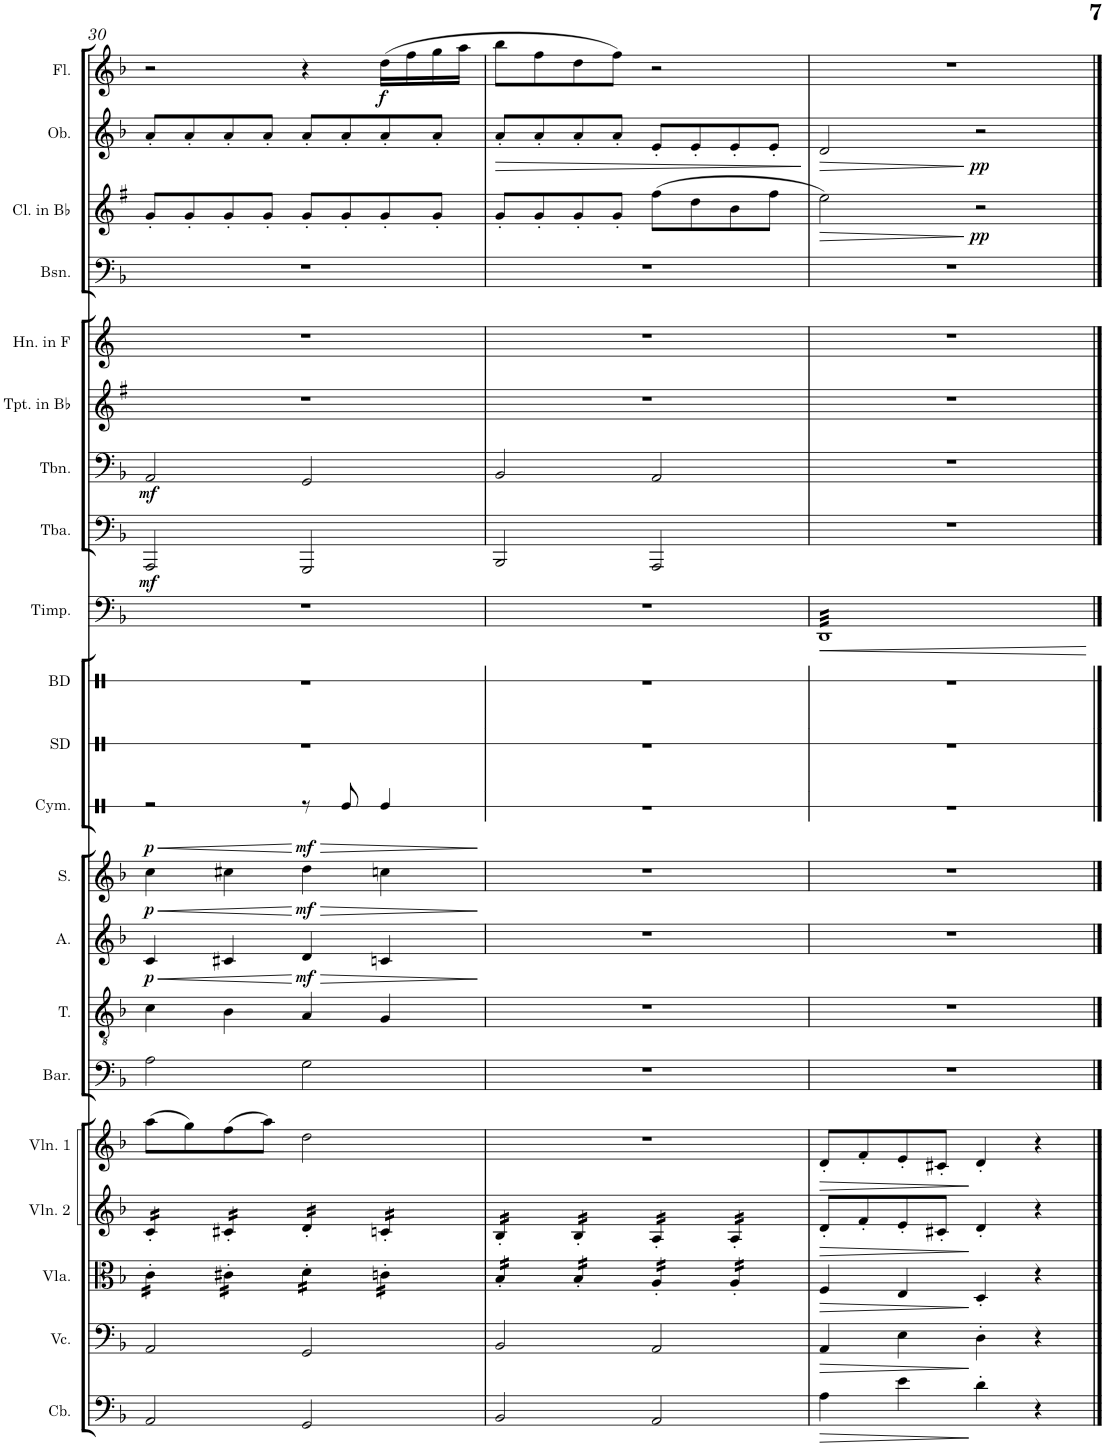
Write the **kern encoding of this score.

**kern	**dynam	**kern	**dynam	**kern	**dynam	**kern	**dynam	**kern	**dynam	**kern	**kern	**dynam	**kern	**dynam	**kern	**dynam	**kern	**kern	**kern	**kern	**dynam	**kern	**dynam	**kern	**dynam	**kern	**kern	**kern	**kern	**dynam	**kern	**dynam	**kern	**dynam
*part21	*part21	*part20	*part20	*part19	*part19	*part18	*part18	*part17	*part17	*part16	*part15	*part15	*part14	*part14	*part13	*part13	*part12	*part11	*part10	*part9	*part9	*part8	*part8	*part7	*part7	*part6	*part5	*part4	*part3	*part3	*part2	*part2	*part1	*part1
*staff21	*staff21	*staff20	*staff20	*staff19	*staff19	*staff18	*staff18	*staff17	*staff17	*staff16	*staff15	*staff15	*staff14	*staff14	*staff13	*staff13	*staff12	*staff11	*staff10	*staff9	*staff9	*staff8	*staff8	*staff7	*staff7	*staff6	*staff5	*staff4	*staff3	*staff3	*staff2	*staff2	*staff1	*staff1
*I"Contrabass	*	*I"Violoncello	*	*I"Viola	*	*I"Violin II	*	*I"Violin I	*	*I"Baritone	*I"Tenor	*	*I"Alto	*	*I"Soprano	*	*I"Cymbals	*I"Snare Drum	*I"Bass Drum	*I"Timpani	*	*I"Tuba	*	*I"Trombone	*	*I"Trumpet in Bb	*I"Horn in F	*I"Bassoon	*I"Clarinet in Bb	*	*I"Oboe	*	*I"Flute	*
*I'Cb.	*	*I'Vc.	*	*I'Vla.	*	*I'Vln. 2	*	*I'Vln. 1	*	*I'Bar.	*I'T.	*	*I'A.	*	*I'S.	*	*I'Cym.	*I'SD	*I'BD	*I'Timp.	*	*I'Tba.	*	*I'Tbn.	*	*I'Tpt. in Bb	*I'Hn. in F	*I'Bsn.	*I'Cl. in Bb	*	*I'Ob.	*	*I'Fl.	*
!!LO:PB:g=z
*clefF4	*	*clefF4	*	*clefC3	*	*clefG2	*	*clefG2	*	*clefF4	*clefGv2	*	*clefG2	*	*clefG2	*	*clefX	*clefX	*clefX	*clefF4	*	*clefF4	*	*clefF4	*	*clefG2	*clefG2	*clefF4	*clefG2	*	*clefG2	*	*clefG2	*
*Trd7c12	*	*	*	*	*	*	*	*	*	*	*	*	*	*	*	*	*	*	*	*	*	*	*	*	*	*Trd1c2	*Trd4c7	*	*Trd1c2	*	*	*	*	*
*k[b-]	*	*k[b-]	*	*k[b-]	*	*k[b-]	*	*k[b-]	*	*k[b-]	*k[b-]	*	*k[b-]	*	*k[b-]	*	*k[]	*k[]	*k[]	*k[b-]	*	*k[b-]	*	*k[b-]	*	*k[f#]	*k[]	*k[b-]	*k[f#]	*	*k[b-]	*	*k[b-]	*
*M4/4	*	*M4/4	*	*M4/4	*	*M4/4	*	*M4/4	*	*M4/4	*M4/4	*	*M4/4	*	*M4/4	*	*M4/4	*M4/4	*M4/4	*M4/4	*	*M4/4	*	*M4/4	*	*M4/4	*M4/4	*M4/4	*M4/4	*	*M4/4	*	*M4/4	*
=30	=30	=30	=30	=30	=30	=30	=30	=30	=30	=30	=30	=30	=30	=30	=30	=30	=30	=30	=30	=30	=30	=30	=30	=30	=30	=30	=30	=30	=30	=30	=30	=30	=30	=30
!	!	!	!	!	!	!	!	!	!	!	!	!LO:HP:b	!	!LO:HP:b	!	!LO:HP:b	!	!	!	!	!	!	!	!	!	!	!	!	!	!	!	!	!	!
!	!	!	!	!	!	!	!	!	!	!	!	!LO:DY:n=1:a	!	!LO:DY:n=1:a	!	!LO:DY:n=1:a	!	!	!	!	!	!	!LO:DY:b	!	!LO:DY:b	!	!	!	!	!	!	!	!	!
*	*	*	*	*tremolo	*	*	*	*	*	*	*	*	*	*	*	*	*	*	*	*	*	*	*	*	*	*	*	*	*	*	*	*	*	*
*	*	*	*	*	*	*tremolo	*	*	*	*	*	*	*	*	*	*	*	*	*	*	*	*	*	*	*	*	*	*	*	*	*	*	*	*
2AA/	.	2AA/	.	16c'\LL	.	16c'/LL	.	(8aa\L	.	2A\	4c\	< p	4c/	< p	4cc\	< p	2r	1r	1r	1r	.	2AAA/	mf	2AA/	mf	1r	1r	1r	8g'/L	.	8a'/L	.	2r	.
.	.	.	.	16c'\	.	16c'/	.	.	.	.	.	.	.	.	.	.	.	.	.	.	.	.	.	.	.	.	.	.	.	.	.	.	.	.
.	.	.	.	16c'\	.	16c'/	.	8gg\)	.	.	.	.	.	.	.	.	.	.	.	.	.	.	.	.	.	.	.	.	8g'/	.	8a'/	.	.	.
.	.	.	.	16c'\JJ	.	16c'/JJ	.	.	.	.	.	.	.	.	.	.	.	.	.	.	.	.	.	.	.	.	.	.	.	.	.	.	.	.
.	.	.	.	16c#X'\LL	.	16c#X'/LL	.	(8ff\	.	.	4B-\	.	4c#X/	.	4cc#X\	.	.	.	.	.	.	.	.	.	.	.	.	.	8g'/	.	8a'/	.	.	.
.	.	.	.	16c#X'\	.	16c#X'/	.	.	.	.	.	.	.	.	.	.	.	.	.	.	.	.	.	.	.	.	.	.	.	.	.	.	.	.
.	.	.	.	16c#X'\	.	16c#X'/	.	8aa\J)	.	.	.	.	.	.	.	.	.	.	.	.	.	.	.	.	.	.	.	.	8g'/J	.	8a'/J	.	.	.
.	.	.	.	16c#X'\JJ	.	16c#X'/JJ	.	.	.	.	.	.	.	.	.	.	.	.	.	.	.	.	.	.	.	.	.	.	.	.	.	.	.	.
!	!	!	!	!	!	!	!	!	!	!	!	!LO:HP:n=1:b	!	!LO:HP:n=1:b	!	!LO:HP:n=1:b	!	!	!	!	!	!	!	!	!	!	!	!	!	!	!	!	!	!
!	!	!	!	!	!	!	!	!	!	!	!	!LO:DY:n=2:a	!	!LO:DY:n=2:a	!	!LO:DY:n=2:a	!	!	!	!	!	!	!	!	!	!	!	!	!	!	!	!	!	!
2GG/	.	2GG/	.	16d'\LL	.	16d'/LL	.	2dd\	.	2G\	4A/	[ > mf	4d/	[ > mf	4dd\	[ > mf	8r	.	.	.	.	2GGG/	.	2GG/	.	.	.	.	8g'/L	.	8a'/L	.	4r	.
.	.	.	.	16d'\	.	16d'/	.	.	.	.	.	.	.	.	.	.	.	.	.	.	.	.	.	.	.	.	.	.	.	.	.	.	.	.
.	.	.	.	16d'\	.	16d'/	.	.	.	.	.	.	.	.	.	.	8Re/	.	.	.	.	.	.	.	.	.	.	.	8g'/	.	8a'/	.	.	.
.	.	.	.	16d'\JJ	.	16d'/JJ	.	.	.	.	.	.	.	.	.	.	.	.	.	.	.	.	.	.	.	.	.	.	.	.	.	.	.	.
!	!	!	!	!	!	!	!	!	!	!	!	!	!	!	!	!	!	!	!	!	!	!	!	!	!	!	!	!	!	!	!	!	!	!LO:DY:b
.	.	.	.	16cn'\LL	.	16cn'/LL	.	.	.	.	4G/	.	4cn/	.	4ccn\	.	4Re/	.	.	.	.	.	.	.	.	.	.	.	8g'/	.	8a'/	.	(16dd\LL	f
.	.	.	.	16cn'\	.	16cn'/	.	.	.	.	.	.	.	.	.	.	.	.	.	.	.	.	.	.	.	.	.	.	.	.	.	.	16ff\	.
.	.	.	.	16cn'\	.	16cn'/	.	.	.	.	.	.	.	.	.	.	.	.	.	.	.	.	.	.	.	.	.	.	8g'/J	.	8a'/J	.	16gg\	.
.	.	.	.	16cn'\JJ	.	16cn'/JJ	.	.	.	.	.	.	.	.	.	.	.	.	.	.	.	.	.	.	.	.	.	.	.	.	.	.	16aa\JJ	.
.	.	.	.	.	.	.	.	.	.	.	.	]	.	]	.	]	.	.	.	.	.	.	.	.	.	.	.	.	.	.	.	.	.	.
=31	=31	=31	=31	=31	=31	=31	=31	=31	=31	=31	=31	=31	=31	=31	=31	=31	=31	=31	=31	=31	=31	=31	=31	=31	=31	=31	=31	=31	=31	=31	=31	=31	=31	=31
!	!	!	!	!	!	!	!	!	!	!	!	!	!	!	!	!	!	!	!	!	!	!	!	!	!	!	!	!	!	!	!	!LO:HP:b	!	!
2BB-/	.	2BB-/	.	16B-'/LL	.	16B-'/LL	.	1r	.	1r	1r	.	1r	.	1r	.	1r	1r	1r	1r	.	2BBB-/	.	2BB-/	.	1r	1r	1r	8g'/L	.	8a'/L	>	8bb-\L	.
.	.	.	.	16B-'/	.	16B-'/	.	.	.	.	.	.	.	.	.	.	.	.	.	.	.	.	.	.	.	.	.	.	.	.	.	.	.	.
.	.	.	.	16B-'/	.	16B-'/	.	.	.	.	.	.	.	.	.	.	.	.	.	.	.	.	.	.	.	.	.	.	8g'/	.	8a'/	.	8ff\	.
.	.	.	.	16B-'/JJ	.	16B-'/JJ	.	.	.	.	.	.	.	.	.	.	.	.	.	.	.	.	.	.	.	.	.	.	.	.	.	.	.	.
.	.	.	.	16B-'/LL	.	16B-'/LL	.	.	.	.	.	.	.	.	.	.	.	.	.	.	.	.	.	.	.	.	.	.	8g'/	.	8a'/	.	8dd\	.
.	.	.	.	16B-'/	.	16B-'/	.	.	.	.	.	.	.	.	.	.	.	.	.	.	.	.	.	.	.	.	.	.	.	.	.	.	.	.
.	.	.	.	16B-'/	.	16B-'/	.	.	.	.	.	.	.	.	.	.	.	.	.	.	.	.	.	.	.	.	.	.	8g'/J	.	8a'/J	.	8ff\J)	.
.	.	.	.	16B-'/JJ	.	16B-'/JJ	.	.	.	.	.	.	.	.	.	.	.	.	.	.	.	.	.	.	.	.	.	.	.	.	.	.	.	.
2AA/	.	2AA/	.	16A'/LL	.	16A'/LL	.	.	.	.	.	.	.	.	.	.	.	.	.	.	.	2AAA/	.	2AA/	.	.	.	.	(8ff#\L	.	8e'/L	.	2r	.
.	.	.	.	16A'/	.	16A'/	.	.	.	.	.	.	.	.	.	.	.	.	.	.	.	.	.	.	.	.	.	.	.	.	.	.	.	.
.	.	.	.	16A'/	.	16A'/	.	.	.	.	.	.	.	.	.	.	.	.	.	.	.	.	.	.	.	.	.	.	8dd\	.	8e'/	.	.	.
.	.	.	.	16A'/JJ	.	16A'/JJ	.	.	.	.	.	.	.	.	.	.	.	.	.	.	.	.	.	.	.	.	.	.	.	.	.	.	.	.
.	.	.	.	16A'/LL	.	16A'/LL	.	.	.	.	.	.	.	.	.	.	.	.	.	.	.	.	.	.	.	.	.	.	8b\	.	8e'/	.	.	.
.	.	.	.	16A'/	.	16A'/	.	.	.	.	.	.	.	.	.	.	.	.	.	.	.	.	.	.	.	.	.	.	.	.	.	.	.	.
.	.	.	.	16A'/	.	16A'/	.	.	.	.	.	.	.	.	.	.	.	.	.	.	.	.	.	.	.	.	.	.	8ff#\J	.	8e'/J	.	.	.
.	.	.	.	16A'/JJ	.	16A'/JJ	.	.	.	.	.	.	.	.	.	.	.	.	.	.	.	.	.	.	.	.	.	.	.	.	.	.	.	.
*	*	*	*	*	*	*Xtremolo	*	*	*	*	*	*	*	*	*	*	*	*	*	*	*	*	*	*	*	*	*	*	*	*	*	*	*	*
*	*	*	*	*Xtremolo	*	*	*	*	*	*	*	*	*	*	*	*	*	*	*	*	*	*	*	*	*	*	*	*	*	*	*	*	*	*
.	.	.	.	.	.	.	.	.	.	.	.	.	.	.	.	.	.	.	.	.	.	.	.	.	.	.	.	.	.	.	.	]	.	.
=32	=32	=32	=32	=32	=32	=32	=32	=32	=32	=32	=32	=32	=32	=32	=32	=32	=32	=32	=32	=32	=32	=32	=32	=32	=32	=32	=32	=32	=32	=32	=32	=32	=32	=32
!	!LO:HP:b	!	!LO:HP:b	!	!LO:HP:b	!	!LO:HP:b	!	!LO:HP:b	!	!	!	!	!	!	!	!	!	!	!	!LO:HP:b	!	!	!	!	!	!	!	!	!LO:HP:b	!	!LO:HP:b	!	!
*	*	*	*	*	*	*	*	*	*	*	*	*	*	*	*	*	*	*	*	*tremolo	*	*	*	*	*	*	*	*	*	*	*	*	*	*
4A\	>	4AA/	>	4F/	>	8d'/L	>	8d'/L	>	1r	1r	.	1r	.	1r	.	1r	1r	1r	32DDLLL	<	1r	.	1r	.	1r	1r	1r	2ee\)	>	2d/	>	1r	.
.	.	.	.	.	.	.	.	.	.	.	.	.	.	.	.	.	.	.	.	32DD	.	.	.	.	.	.	.	.	.	.	.	.	.	.
.	.	.	.	.	.	.	.	.	.	.	.	.	.	.	.	.	.	.	.	32DD	.	.	.	.	.	.	.	.	.	.	.	.	.	.
.	.	.	.	.	.	.	.	.	.	.	.	.	.	.	.	.	.	.	.	32DD	.	.	.	.	.	.	.	.	.	.	.	.	.	.
.	.	.	.	.	.	8f'/	.	8f'/	.	.	.	.	.	.	.	.	.	.	.	32DD	.	.	.	.	.	.	.	.	.	.	.	.	.	.
.	.	.	.	.	.	.	.	.	.	.	.	.	.	.	.	.	.	.	.	32DD	.	.	.	.	.	.	.	.	.	.	.	.	.	.
.	.	.	.	.	.	.	.	.	.	.	.	.	.	.	.	.	.	.	.	32DD	.	.	.	.	.	.	.	.	.	.	.	.	.	.
.	.	.	.	.	.	.	.	.	.	.	.	.	.	.	.	.	.	.	.	32DD	.	.	.	.	.	.	.	.	.	.	.	.	.	.
4e\	.	4E\	.	4E/	.	8e'/	.	8e'/	.	.	.	.	.	.	.	.	.	.	.	32DD	.	.	.	.	.	.	.	.	.	.	.	.	.	.
.	.	.	.	.	.	.	.	.	.	.	.	.	.	.	.	.	.	.	.	32DD	.	.	.	.	.	.	.	.	.	.	.	.	.	.
.	.	.	.	.	.	.	.	.	.	.	.	.	.	.	.	.	.	.	.	32DD	.	.	.	.	.	.	.	.	.	.	.	.	.	.
.	.	.	.	.	.	.	.	.	.	.	.	.	.	.	.	.	.	.	.	32DD	.	.	.	.	.	.	.	.	.	.	.	.	.	.
.	.	.	.	.	.	8c#X'/J	.	8c#X'/J	.	.	.	.	.	.	.	.	.	.	.	32DD	.	.	.	.	.	.	.	.	.	.	.	.	.	.
.	.	.	.	.	.	.	.	.	.	.	.	.	.	.	.	.	.	.	.	32DD	.	.	.	.	.	.	.	.	.	.	.	.	.	.
.	.	.	.	.	.	.	.	.	.	.	.	.	.	.	.	.	.	.	.	32DD	.	.	.	.	.	.	.	.	.	.	.	.	.	.
.	.	.	.	.	.	.	.	.	.	.	.	.	.	.	.	.	.	.	.	32DD	.	.	.	.	.	.	.	.	.	.	.	.	.	.
!	!	!	!	!	!	!	!	!	!	!	!	!	!	!	!	!	!	!	!	!	!	!	!	!	!	!	!	!	!	!LO:DY:n=1:b	!	!LO:DY:n=1:b	!	!
4d'\	]	4D'\	]	4D'/	]	4d'/	]	4d'/	]	.	.	.	.	.	.	.	.	.	.	32DD	.	.	.	.	.	.	.	.	2r	] pp	2r	] pp	.	.
.	.	.	.	.	.	.	.	.	.	.	.	.	.	.	.	.	.	.	.	32DD	.	.	.	.	.	.	.	.	.	.	.	.	.	.
.	.	.	.	.	.	.	.	.	.	.	.	.	.	.	.	.	.	.	.	32DD	.	.	.	.	.	.	.	.	.	.	.	.	.	.
.	.	.	.	.	.	.	.	.	.	.	.	.	.	.	.	.	.	.	.	32DD	.	.	.	.	.	.	.	.	.	.	.	.	.	.
.	.	.	.	.	.	.	.	.	.	.	.	.	.	.	.	.	.	.	.	32DD	.	.	.	.	.	.	.	.	.	.	.	.	.	.
.	.	.	.	.	.	.	.	.	.	.	.	.	.	.	.	.	.	.	.	32DD	.	.	.	.	.	.	.	.	.	.	.	.	.	.
.	.	.	.	.	.	.	.	.	.	.	.	.	.	.	.	.	.	.	.	32DD	.	.	.	.	.	.	.	.	.	.	.	.	.	.
.	.	.	.	.	.	.	.	.	.	.	.	.	.	.	.	.	.	.	.	32DD	.	.	.	.	.	.	.	.	.	.	.	.	.	.
4r	.	4r	.	4r	.	4r	.	4r	.	.	.	.	.	.	.	.	.	.	.	32DD	.	.	.	.	.	.	.	.	.	.	.	.	.	.
.	.	.	.	.	.	.	.	.	.	.	.	.	.	.	.	.	.	.	.	32DD	.	.	.	.	.	.	.	.	.	.	.	.	.	.
.	.	.	.	.	.	.	.	.	.	.	.	.	.	.	.	.	.	.	.	32DD	.	.	.	.	.	.	.	.	.	.	.	.	.	.
.	.	.	.	.	.	.	.	.	.	.	.	.	.	.	.	.	.	.	.	32DD	.	.	.	.	.	.	.	.	.	.	.	.	.	.
.	.	.	.	.	.	.	.	.	.	.	.	.	.	.	.	.	.	.	.	32DD	.	.	.	.	.	.	.	.	.	.	.	.	.	.
.	.	.	.	.	.	.	.	.	.	.	.	.	.	.	.	.	.	.	.	32DD	.	.	.	.	.	.	.	.	.	.	.	.	.	.
.	.	.	.	.	.	.	.	.	.	.	.	.	.	.	.	.	.	.	.	32DD	.	.	.	.	.	.	.	.	.	.	.	.	.	.
.	.	.	.	.	.	.	.	.	.	.	.	.	.	.	.	.	.	.	.	32DDJJJ	.	.	.	.	.	.	.	.	.	.	.	.	.	.
*	*	*	*	*	*	*	*	*	*	*	*	*	*	*	*	*	*	*	*	*Xtremolo	*	*	*	*	*	*	*	*	*	*	*	*	*	*
.	.	.	.	.	.	.	.	.	.	.	.	.	.	.	.	.	.	.	.	.	[	.	.	.	.	.	.	.	.	.	.	.	.	.
==	==	==	==	==	==	==	==	==	==	==	==	==	==	==	==	==	==	==	==	==	==	==	==	==	==	==	==	==	==	==	==	==	==	==
*-	*-	*-	*-	*-	*-	*-	*-	*-	*-	*-	*-	*-	*-	*-	*-	*-	*-	*-	*-	*-	*-	*-	*-	*-	*-	*-	*-	*-	*-	*-	*-	*-	*-	*-
